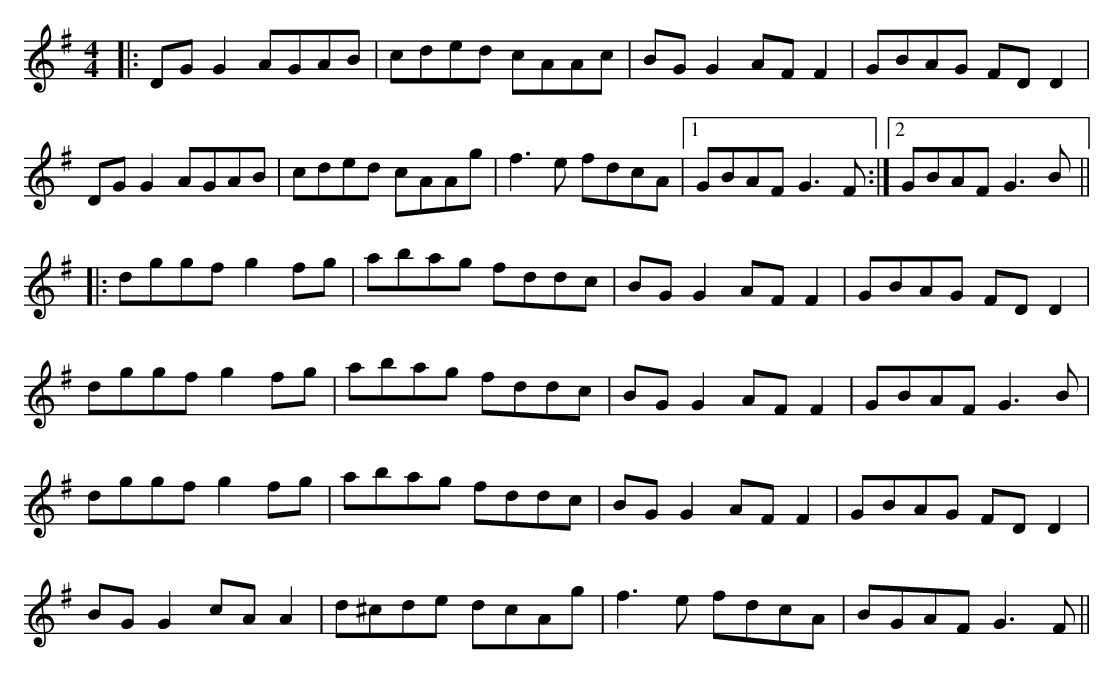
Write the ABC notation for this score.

X:1
M:4/4
K:G
|:DG G2 AGAB|cded cAAc|BG G2 AF F2|GBAG FD D2|
DG G2 AGAB|cded cAAg|f3e fdcA|1 GBAF G3F:|2 GBAF G3B||
|:dggf g2fg|abag fddc|BG G2 AF F2|GBAG FD D2|
dggf g2fg|abag fddc|BG G2 AF F2|GBAF G3B|
dggf g2fg|abag fddc|BG G2 AF F2|GBAG FD D2|
BG G2 cA A2|d^cde dcAg|f3e fdcA|BGAF G3F||
